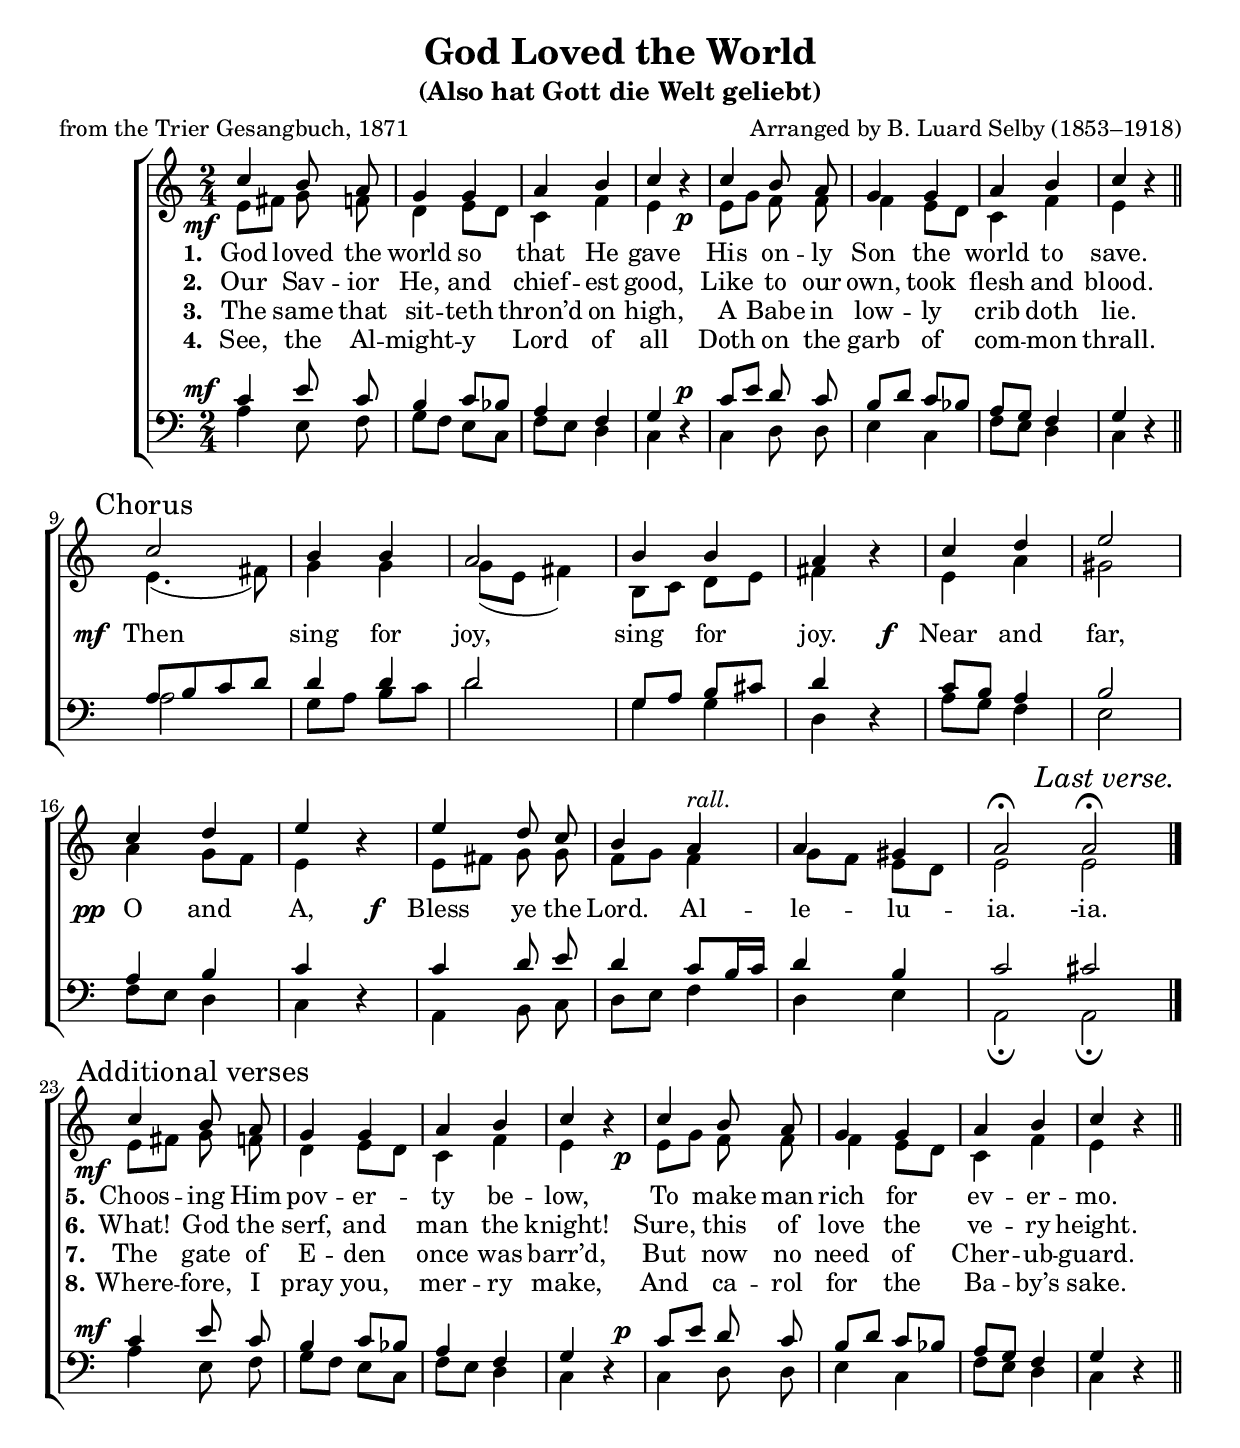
\version "2.14.2"
\include "util.ly"
\header {
  title = "God Loved the World"
  subtitle = "(Also hat Gott die Welt geliebt)"
  poet = "from the Trier Gesangbuch, 1871"
  composer = "Arranged by B. Luard Selby (1853–1918)"
  %tagline = \markup { from \italic "The Cowley Carol Book" ", 1919"}
}

global = {
  \key c \major
  \time 2/4
  \autoBeamOff
  %\override DynamicLineSpanner #'staff-padding = #0.0
  %\override DynamicLineSpanner #'Y-extent = #'(-1 . 1)
}

sopMusic = \relative c'' {
  \override DynamicText #'X-offset = #-4
  \once\override DynamicText #'X-offset = #-5
  c4_\mf b8 a |
  g4 g |
  a b c b\rest |
  c_\p b8 a |
  
  g4 g |
  a b |
  c b\rest \bar "||" \break
  \once \override Score.RehearsalMark #'self-alignment-X = #LEFT
  \mark "Chorus"
  c2 |
  b4 b |
  
  a2 |
  b4 b |
  a b\rest |
  c d |
  e2 |
  c4 d |
  
  e b\rest |
  e d8 c |
  b4 a^\markup\italic"rall."
  a gis |
  a2\fermata \bar ":|"
  a\fermata \bar "|."
  \once \override Score.RehearsalMark #'break-visibility = #end-of-line-visible
  \once \override Score.RehearsalMark #'self-alignment-X = #RIGHT
  \mark\markup\italic"Last verse." \break
  
  
  \once\override DynamicText #'X-offset = #-5
  c4_\mf  % \once \override Score.RehearsalMark #'self-alignment-X = #LEFT
  \mark "Additional verses"
    b8 a |
  g4 g |
  a b c b\rest |
  c_\p b8 a |
  
  g4 g |
  a b |
  c b\rest \bar "||" \break
}
sopWords = \lyricmode {
  
}

altoMusic = \relative c' {
  e8[ fis] g f |
  d4 e8[ d] |
  c4 f |
  e s |
  e8[ g] f f |
  
  f4 e8[ d] |
  c4 f |
  e s |
  e4.( fis8) |
  g4 g |
  
  g8([ e] fis4) |
  b,8[ c] d[ e] |
  fis4 s |
  e a |
  gis2 |
  a4 g8[ f] |
  
  e4 s |
  e8[ fis] g g |
  f[ g] f4 |
  g8[ f] e[ d] |
  e2 |
  e \bar "|."
  
  
  
  e8[ fis] g f |
  d4 e8[ d] |
  c4 f |
  e s |
  e8[ g] f f |
  
  f4 e8[ d] |
  c4 f |
  e s \bar "||"
}
altoWords = {
  \dropLyricsV
  \lyricmode {
    \set stanza = #"1. "
    God loved the world so that He gave
    His on -- ly Son the world to save.
  }
  \set stanza = \markup\dynamic"  mf "
  \lyricmode {
    Then sing for joy, sing for joy.
  }
  \set stanza = \markup\dynamic"f  "
  \lyricmode {
    Near and far, 
  }
  \set stanza = \markup\dynamic"  pp "
  \lyricmode {
    O and A,
  }
  \set stanza = \markup\dynamic"f  "
  \lyricmode {
    Bless ye the Lord.
    Al -- le -- lu -- ia.
    -ia.
    
    \set stanza = #"5."
    Choos -- ing Him pov -- er -- ty be -- low,
    To make man rich for ev -- er -- mo.
  }
}
altoWordsII = \lyricmode {
  \dropLyricsV
%\markup\italic
  \set stanza = #"2. "
  Our Sav -- ior He, and chief -- est good,
  Like to our own, took flesh and blood.
  
  \repeat unfold 22 {\skip1}
  \set stanza = #"6."
  What! God the serf, and man the knight!
  Sure, this of love the ve -- ry height.
}
altoWordsIII = \lyricmode {
  \dropLyricsV
  \set stanza = #"3. "
  The same that sit -- teth thron’d on high,
  A Babe in low -- ly crib doth lie.
  
  \repeat unfold 22 {\skip1}
  \set stanza = #" 7."
  The gate of E -- den once was barr’d,
  But now no need of Cher -- ub -- guard.
}
altoWordsIV = \lyricmode {
  \dropLyricsV
  \set stanza = #"4. "
  See, the Al -- might -- y Lord of all
  Doth on the garb of com -- mon thrall.
  
  \repeat unfold 22 {\skip1}
  \set stanza = #" 8."
  Where -- fore, I pray you, mer -- ry make,
  And ca -- rol for the Ba -- by’s sake.
}
altoWordsV = \lyricmode {
  \set stanza = #" 5. "
  \set ignoreMelismata = ##t
}
altoWordsVI = \lyricmode {
  \set stanza = #" 6. "
  \set ignoreMelismata = ##t
}
tenorMusic = \relative c' {
  c4 e8 c |
  b4 c8[ bes] |
  a4 f |
  g s |
  c8[ e] d c |
  
  b[ d] c[ bes] |
  a[ g] f4 |
  g s |
  a8[ b c d] |
  d4 d |
  
  d2 |
  g,8[ a] b[ cis] |
  d4 s |
  c8[ b] a4 |
  b2 |
  a4 b |
  
  c s |
  c d8 e |
  d4 c8[ b16 c] |
  d4 b |
  c2 |
  cis2 \bar "|."
  
  
  
  c4 e8 c |
  b4 c8[ bes] |
  a4 f |
  g s |
  c8[ e] d c |
  
  b[ d] c[ bes] |
  a[ g] f4 |
  g s |
}
tenorWords = \lyricmode {

}

bassMusic = \relative c {
  \override DynamicText #'X-offset = #-4
  \once\override DynamicText #'X-offset = #-5
  a'4^\mf e8 f |
  g[ f] e[ c] |
  f[ e] d4 |
  c d\rest |
  c^\p d8 d |
  
  e4 c |
  f8[ e] d4 |
  c d\rest |
  a'2 |
  g8[ a] b[ c] |
  
  d2 |
  g,4 g |
  d d\rest |
  a'8[ g] f4 |
  e2 |
  f8[ e] d4 |
  
  c4 d\rest |
  a b8 c |
  d[ e] f4 |
  d e |
  a,2\fermata |
  a\fermata \bar "|."
  
  
  
  \once\override DynamicText #'X-offset = #-5
  a'4^\mf e8 f |
  g[ f] e[ c] |
  f[ e] d4 |
  c d\rest |
  c^\p d8 d |
  
  e4 c |
  f8[ e] d4 |
  c d\rest |
}
bassWords = \lyricmode {

}

pianoRH = \relative c' {
  
}
pianoLH = \relative c' {
  
}

\score {
  <<
   \new ChoirStaff <<
    \new Staff = women <<
      \new Voice = "sopranos" { \voiceOne << \global \sopMusic >> }
      \new Voice = "altos" { \voiceTwo << \global \altoMusic >> }
    >>
    \new Lyrics \with { alignAboveContext = #"women" \override VerticalAxisGroup #'nonstaff-relatedstaff-spacing = #'((basic-distance . 1))} \lyricsto "sopranos" \sopWords
    \new Lyrics = "altosVI"  \with { alignBelowContext = #"women" } \lyricsto "sopranos" \altoWordsVI
    \new Lyrics = "altosV"  \with { alignBelowContext = #"women" } \lyricsto "sopranos" \altoWordsV
    \new Lyrics = "altosIV"  \with { alignBelowContext = #"women" } \lyricsto "sopranos" \altoWordsIV
    \new Lyrics = "altosIII"  \with { alignBelowContext = #"women" } \lyricsto "sopranos" \altoWordsIII
    \new Lyrics = "altosII"  \with { alignBelowContext = #"women" } \lyricsto "sopranos" \altoWordsII
    \new Lyrics = "altos"  \with { alignBelowContext = #"women" \override VerticalAxisGroup #'nonstaff-relatedstaff-spacing = #'((basic-distance . 1)) } \lyricsto "sopranos" \altoWords
   \new Staff = men <<
      \clef bass
      \new Voice = "tenors" { \voiceOne << \global \tenorMusic >> }
      \new Voice = "basses" { \voiceTwo << \global \bassMusic >> }
    >>
    \new Lyrics \with { alignAboveContext = #"men" \override VerticalAxisGroup #'nonstaff-relatedstaff-spacing = #'((basic-distance . 1)) } \lyricsto "tenors" \tenorWords
    \new Lyrics \with { alignBelowContext = #"men" \override VerticalAxisGroup #'nonstaff-relatedstaff-spacing = #'((basic-distance . 1)) } \lyricsto "basses" \bassWords
  >>
%    \new PianoStaff << \new Staff { \new Voice { \pianoRH } } \new Staff { \clef "bass" \pianoLH } >>
  >>
  \layout { }
  \midi {
    \tempo 4 = 120
    \set Staff.midiInstrument = "flute"
  
    \context {
      \Voice
      \remove "Dynamic_performer"
    }
  }
}
